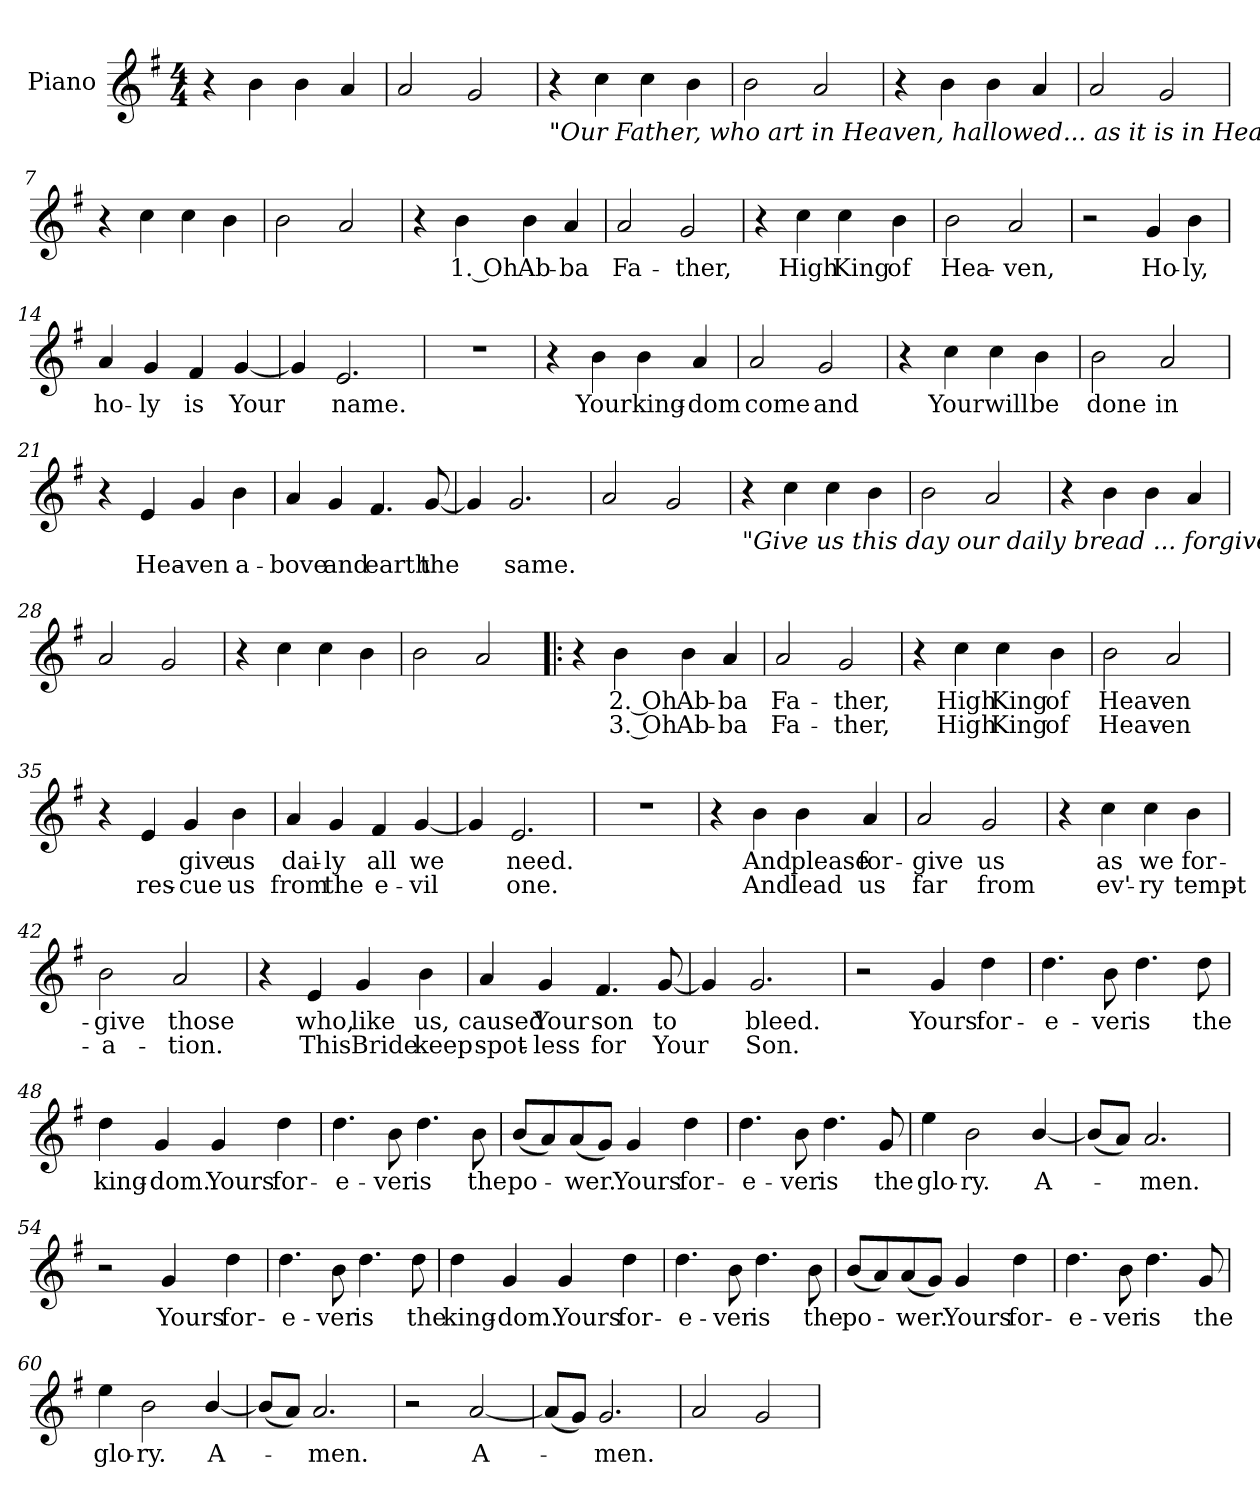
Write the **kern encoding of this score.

**kern	**text	**text
*part1	*part1	*part1
*staff1	*staff1	*staff1
*I"Piano	*	*
*I'Pno.	*	*
*clefG2	*	*
*k[f#]	*	*
*M4/4	*	*
*MM130	*	*
=1	=1	=1
4r	.	.
4b\	.	.
4b\	.	.
4a/	.	.
=2	=2	=2
2a/	.	.
2g/	.	.
=3	=3	=3
!LO:TX:b:i:t="Our Father, who art in Heaven, hallowed... as it is in Heaven."	!	!
4r	.	.
4cc\	.	.
4cc\	.	.
4b\	.	.
=4	=4	=4
2b\	.	.
2a/	.	.
=5	=5	=5
4r	.	.
4b\	.	.
4b\	.	.
4a/	.	.
=6	=6	=6
2a/	.	.
2g/	.	.
=7	=7	=7
4r	.	.
4cc\	.	.
4cc\	.	.
4b\	.	.
=8	=8	=8
2b\	.	.
2a/	.	.
=9	=9	=9
4r	.	.
4b\	1. Oh	.
4b\	Ab-	.
4a/	-ba	.
=10	=10	=10
2a/	Fa-	.
2g/	-ther,	.
!!LO:LB:g=z
=11	=11	=11
4r	.	.
4cc\	High	.
4cc\	King	.
4b\	of	.
=12	=12	=12
2b\	Hea-	.
2a/	-ven,	.
=13	=13	=13
2r	.	.
4g/	Ho-	.
4b\	-ly,	.
=14	=14	=14
4a/	ho-	.
4g/	-ly	.
4f#/	is	.
[4g/	Your	.
=15	=15	=15
4g/]	.	.
2.e/	name.	.
=16	=16	=16
1r	.	.
=17	=17	=17
4r	.	.
4b\	Your	.
4b\	king-	.
4a/	-dom	.
!!LO:LB:g=z
=18	=18	=18
2a/	come	.
2g/	and	.
=19	=19	=19
4r	.	.
4cc\	Your	.
4cc\	will	.
4b\	be	.
=20	=20	=20
2b\	done	.
2a/	in	.
=21	=21	=21
4r	.	.
4e/	Hea-	.
4g/	-ven	.
4b\	a-	.
=22	=22	=22
4a/	-bove	.
4g/	and	.
4.f#/	earth	.
[8g/	the	.
=23	=23	=23
4g/]	.	.
2.g/	same.	.
=24	=24	=24
2a/	.	.
2g/	.	.
!!LO:LB:g=z
=25	=25	=25
!LO:TX:b:i:t="Give us this day our daily bread ... forgive our debtors."	!	!
4r	.	.
4cc\	.	.
4cc\	.	.
4b\	.	.
=26	=26	=26
2b\	.	.
2a/	.	.
=27	=27	=27
4r	.	.
4b\	.	.
4b\	.	.
4a/	.	.
=28	=28	=28
2a/	.	.
2g/	.	.
=29	=29	=29
4r	.	.
4cc\	.	.
4cc\	.	.
4b\	.	.
=30	=30	=30
2b\	.	.
2a/	.	.
=31!|:	=31!|:	=31!|:
4r	.	.
4b\	2. Oh	3. Oh
4b\	Ab-	Ab-
4a/	-ba	-ba
=32	=32	=32
2a/	Fa-	Fa-
2g/	-ther,	-ther,
=33	=33	=33
4r	.	.
4cc\	High	High
4cc\	King	King
4b\	of	of
!!LO:LB:g=z
=34	=34	=34
2b\	Heav-	Heav-
2a/	-en	-en
=35	=35	=35
4r	.	.
4e/	.	res-
4g/	give	-cue
4b\	us	us
=36	=36	=36
4a/	dai-	from
4g/	-ly	the
4f#/	all	e-
[4g/	we	-vil
=37	=37	=37
4g/]	.	.
2.e/	need.	one.
=38	=38	=38
1r	.	.
=39	=39	=39
4r	.	.
4b\	And	And
4b\	please	lead
4a/	for-	us
=40	=40	=40
2a/	-give	far
2g/	us	from
!!LO:LB:g=z
=41	=41	=41
4r	.	.
4cc\	as	ev'-
4cc\	we	-ry
4b\	for-	tempt-
=42	=42	=42
2b\	-give	-a-
2a/	those	-tion.
=43	=43	=43
4r	.	.
4e/	who,	This
4g/	like	Bride
4b\	us,	keep
=44	=44	=44
4a/	caused	spot-
4g/	Your	-less
4.f#/	son	for
[8g/	to	Your
=45	=45	=45
4g/]	.	.
2.g/	bleed.	Son.
!!LO:LB:g=z
=46	=46	=46
2r	.	.
4g/	Yours	.
4dd\	for-	.
=47	=47	=47
4.dd\	-e-	.
8b\	-ver	.
4.dd\	is	.
8dd\	the	.
=48	=48	=48
4dd\	king-	.
4g/	-dom.	.
4g/	Yours	.
4dd\	for-	.
=49	=49	=49
4.dd\	-e-	.
8b\	-ver	.
4.dd\	is	.
8b\	the	.
=50	=50	=50
(8b/L	po-	.
8a/)	.	.
(8a/	-wer.	.
8g/J)	.	.
4g/	Yours	.
4dd\	for-	.
!!LO:LB:g=z
=51	=51	=51
4.dd\	-e-	.
8b\	-ver	.
4.dd\	is	.
8g/	the	.
=52	=52	=52
4ee\	glo-	.
2b\	-ry.	.
[4b/	A-	.
=53	=53	=53
(8b/L]	.	.
8a/J)	.	.
2.a/	-men.	.
=54	=54	=54
2r	.	.
4g/	Yours	.
4dd\	for-	.
=55	=55	=55
4.dd\	-e-	.
8b\	-ver	.
4.dd\	is	.
8dd\	the	.
=56	=56	=56
4dd\	king-	.
4g/	-dom.	.
4g/	Yours	.
4dd\	for-	.
!!LO:PB:g=z
=57	=57	=57
4.dd\	-e-	.
8b\	-ver	.
4.dd\	is	.
8b\	the	.
=58	=58	=58
(8b/L	po-	.
8a/)	.	.
(8a/	-wer.	.
8g/J)	.	.
4g/	Yours	.
4dd\	for-	.
=59	=59	=59
4.dd\	-e-	.
8b\	-ver	.
4.dd\	is	.
8g/	the	.
=60	=60	=60
4ee\	glo-	.
2b\	-ry.	.
[4b/	A-	.
=61	=61	=61
(8b/L]	.	.
8a/J)	.	.
2.a/	-men.	.
=62	=62	=62
2r	.	.
[2a/	A-	.
!!LO:LB:g=z
=63	=63	=63
(8a/L]	.	.
8g/J)	.	.
2.g/	-men.	.
=64	=64	=64
2a/	.	.
2g/	.	.
=	=	=
*-	*-	*-
